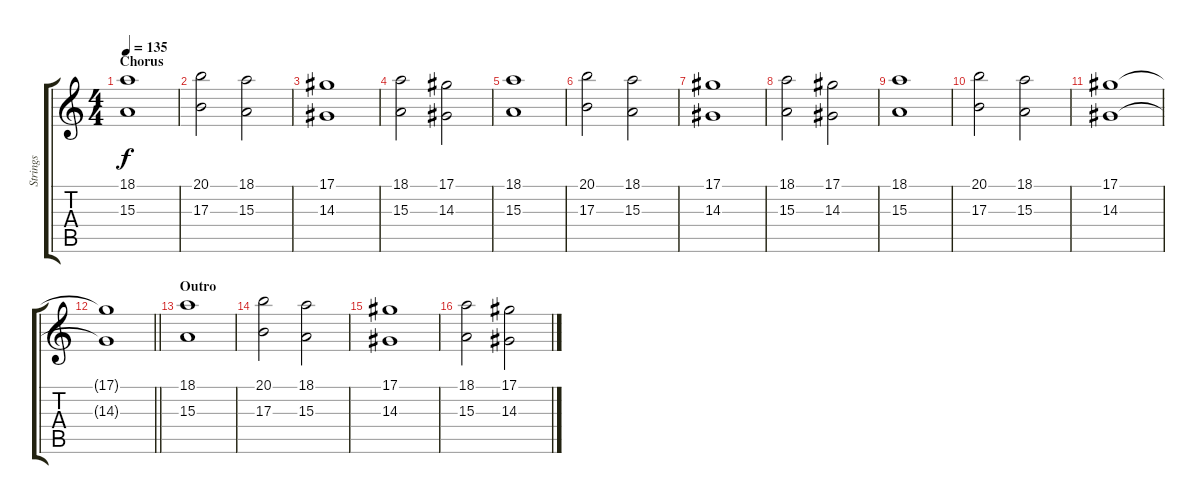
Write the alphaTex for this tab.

\track ("Strings" "Strings") {instrument stringensemble1}
\staff {score tabs}
\tuning (Eb4 Bb3 Gb3 Db3 Ab2 Eb2) {hide}
\ts (4 4)
\section ("" "Chorus")
\tempo 135
\clef g2
\ks c
(18.1 15.3).1{dy f} |
(20.1 17.3).2 (18.1 15.3).2 |
(17.1 14.3).1 |
(18.1 15.3).2 (17.1 14.3).2 |
(18.1 15.3).1 |
(20.1 17.3).2 (18.1 15.3).2 |
(17.1 14.3).1 |
(18.1 15.3).2 (17.1 14.3).2 |
(18.1 15.3).1 |
(20.1 17.3).2 (18.1 15.3).2 |
(17.1 14.3).1 |
\barLineRight lightlight
(17.1{t} 14.3{t}).1 |
\section ("" "Outro")
(18.1 15.3).1 |
(20.1 17.3).2 (18.1 15.3).2 |
(17.1 14.3).1 |
(18.1 15.3).2 (17.1 14.3).2
